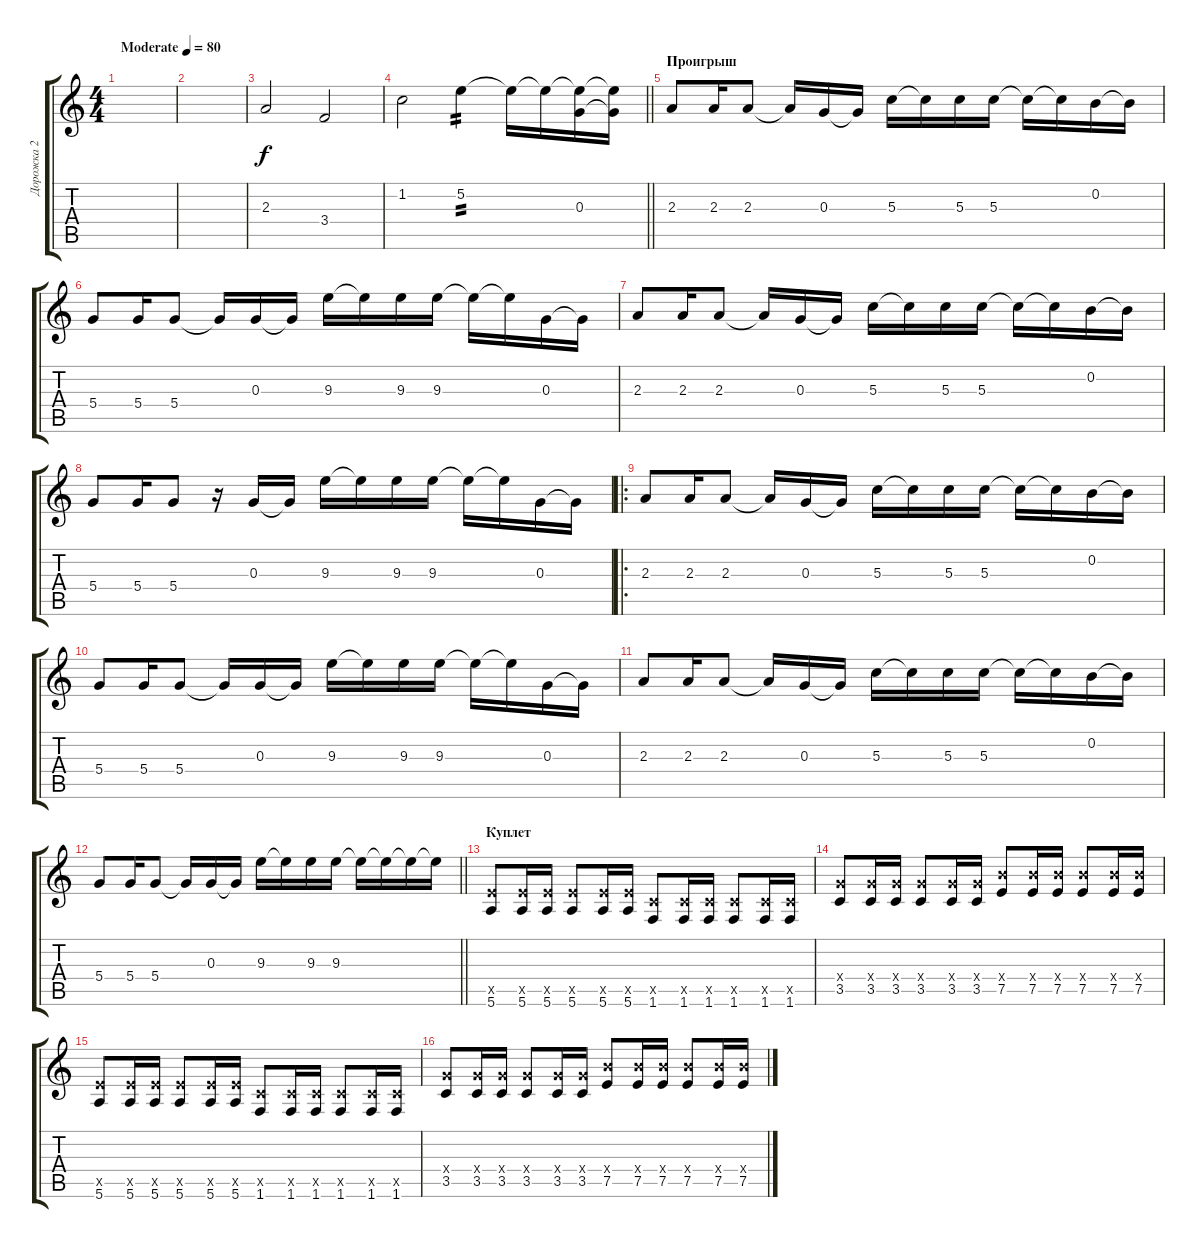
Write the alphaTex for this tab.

\track ("Дорожка 2" "Дорожка 2") {instrument overdrivenguitar}
\staff {score tabs}
\tuning (E4 B3 G3 D3 A2 E2) {hide}
\ts (4 4)
\tempo (80 "Moderate")
\clef g2
\ks c
|
|
2.3.2 3.4.2 |
\barLineRight lightlight
1.2.2 5.2.4{tp 2} 5.2{t}.16 5.2{t}.16 (5.2{t} 0.3).16 (5.2{t} 0.3{t}).16 |
\section ("" "Проигрыш")
2.3.8 2.3.16 2.3.8 2.3{t}.16 0.3.16 0.3{t}.16 5.3.16 5.3{t}.16 5.3.16 5.3.16 5.3{t}.16 5.3{t}.16 0.2.16 0.2{t}.16 |
5.4.8 5.4.16 5.4.8 5.4{t}.16 0.3.16 0.3{t}.16 9.3.16 9.3{t}.16 9.3.16 9.3.16 9.3{t}.16 9.3{t}.16 0.3.16 0.3{t}.16 |
2.3.8 2.3.16 2.3.8 2.3{t}.16 0.3.16 0.3{t}.16 5.3.16 5.3{t}.16 5.3.16 5.3.16 5.3{t}.16 5.3{t}.16 0.2.16 0.2{t}.16 |
5.4.8 5.4.16 5.4.8 r.16 0.3.16 0.3{t}.16 9.3.16 9.3{t}.16 9.3.16 9.3.16 9.3{t}.16 9.3{t}.16 0.3.16 0.3{t}.16 |
\ro
2.3.8 2.3.16 2.3.8 2.3{t}.16 0.3.16 0.3{t}.16 5.3.16 5.3{t}.16 5.3.16 5.3.16 5.3{t}.16 5.3{t}.16 0.2.16 0.2{t}.16 |
5.4.8 5.4.16 5.4.8 5.4{t}.16 0.3.16 0.3{t}.16 9.3.16 9.3{t}.16 9.3.16 9.3.16 9.3{t}.16 9.3{t}.16 0.3.16 0.3{t}.16 |
2.3.8 2.3.16 2.3.8 2.3{t}.16 0.3.16 0.3{t}.16 5.3.16 5.3{t}.16 5.3.16 5.3.16 5.3{t}.16 5.3{t}.16 0.2.16 0.2{t}.16 |
\barLineRight lightlight
5.4.8 5.4.16 5.4.8 5.4{t}.16 0.3.16 0.3{t}.16 9.3.16 9.3{t}.16 9.3.16 9.3.16 9.3{t}.16 9.3{t}.16 9.3{t}.16 9.3{t}.16 |
\section ("" "Куплет")
(7.5{x} 5.6).8 (7.5{x} 5.6).16 (7.5{x} 5.6).16 (7.5{x} 5.6).8 (7.5{x} 5.6).16 (7.5{x} 5.6).16 (3.5{x} 1.6).8 (3.5{x} 1.6).16 (3.5{x} 1.6).16 (3.5{x} 1.6).8 (3.5{x} 1.6).16 (3.5{x} 1.6).16 |
(5.4{x} 3.5).8 (5.4{x} 3.5).16 (5.4{x} 3.5).16 (5.4{x} 3.5).8 (5.4{x} 3.5).16 (5.4{x} 3.5).16 (9.4{x} 7.5).8 (9.4{x} 7.5).16 (9.4{x} 7.5).16 (9.4{x} 7.5).8 (9.4{x} 7.5).16 (9.4{x} 7.5).16 |
(7.5{x} 5.6).8 (7.5{x} 5.6).16 (7.5{x} 5.6).16 (7.5{x} 5.6).8 (7.5{x} 5.6).16 (7.5{x} 5.6).16 (3.5{x} 1.6).8 (3.5{x} 1.6).16 (3.5{x} 1.6).16 (3.5{x} 1.6).8 (3.5{x} 1.6).16 (3.5{x} 1.6).16 |
(5.4{x} 3.5).8 (5.4{x} 3.5).16 (5.4{x} 3.5).16 (5.4{x} 3.5).8 (5.4{x} 3.5).16 (5.4{x} 3.5).16 (9.4{x} 7.5).8 (9.4{x} 7.5).16 (9.4{x} 7.5).16 (9.4{x} 7.5).8 (9.4{x} 7.5).16 (9.4{x} 7.5).16
